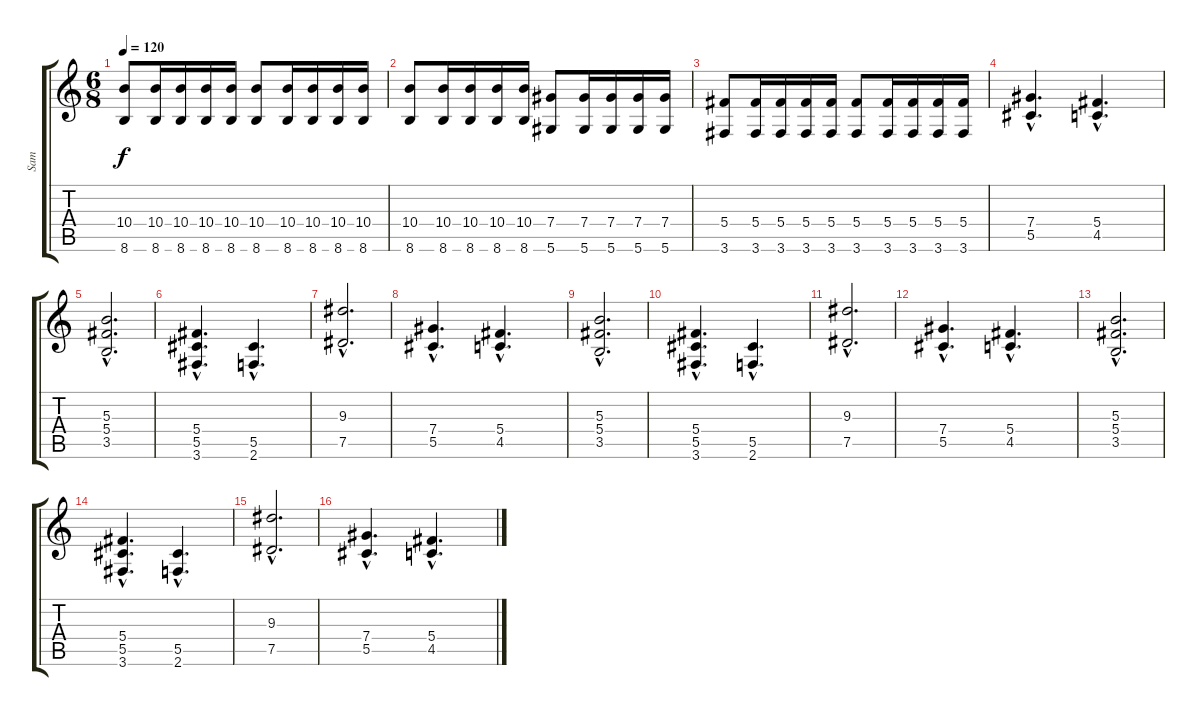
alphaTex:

\track ("Sam" "Sam") {instrument distortionguitar}
\staff {score tabs}
\tuning (Eb4 Bb3 Gb3 Db3 Ab2 Eb2) {hide}
\ts (6 8)
\tempo 120
\clef g2
\ks c
(10.4 8.6).8{dy f} (10.4 8.6).16 (10.4 8.6).16 (10.4 8.6).16 (10.4 8.6).16 (10.4 8.6).8 (10.4 8.6).16 (10.4 8.6).16 (10.4 8.6).16 (10.4 8.6).16 |
(10.4 8.6).8 (10.4 8.6).16 (10.4 8.6).16 (10.4 8.6).16 (10.4 8.6).16 (7.4 5.6).8 (7.4 5.6).16 (7.4 5.6).16 (7.4 5.6).16 (7.4 5.6).16 |
(5.4 3.6).8 (5.4 3.6).16 (5.4 3.6).16 (5.4 3.6).16 (5.4 3.6).16 (5.4 3.6).8 (5.4 3.6).16 (5.4 3.6).16 (5.4 3.6).16 (5.4 3.6).16 |
(7.4{hac} 5.5{hac}).4{d} (5.4{hac} 4.5{hac}).4{d} |
(5.3{hac} 5.4{hac} 3.5{hac}).2{d} |
(5.4{hac} 5.5{hac} 3.6{hac}).4{d} (5.5{hac} 2.6{hac}).4{d} |
(9.3{hac} 7.5{hac}).2{d} |
(7.4{hac} 5.5{hac}).4{d} (5.4{hac} 4.5{hac}).4{d} |
(5.3{hac} 5.4{hac} 3.5{hac}).2{d} |
(5.4{hac} 5.5{hac} 3.6{hac}).4{d} (5.5{hac} 2.6{hac}).4{d} |
(9.3{hac} 7.5{hac}).2{d} |
(7.4{hac} 5.5{hac}).4{d} (5.4{hac} 4.5{hac}).4{d} |
(5.3{hac} 5.4{hac} 3.5{hac}).2{d} |
(5.4{hac} 5.5{hac} 3.6{hac}).4{d} (5.5{hac} 2.6{hac}).4{d} |
(9.3{hac} 7.5{hac}).2{d} |
(7.4{hac} 5.5{hac}).4{d} (5.4{hac} 4.5{hac}).4{d}
